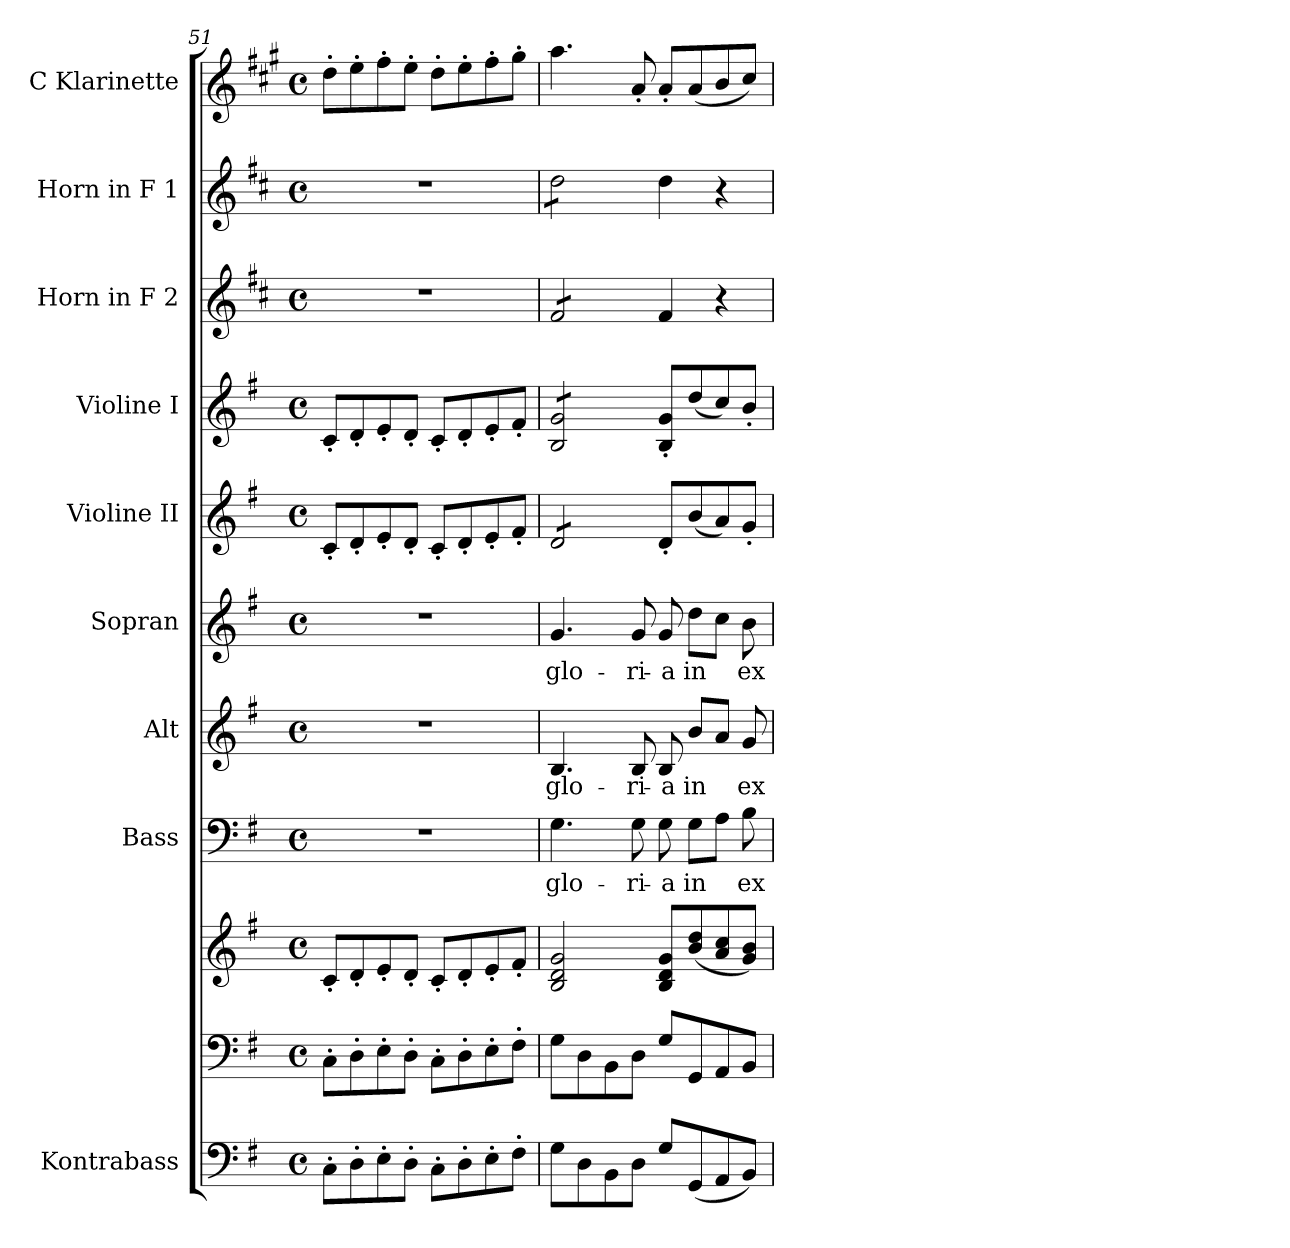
**kern	**kern	**kern	**kern	**text	**kern	**text	**kern	**text	**kern	**kern	**kern	**kern	**kern
*part10	*part9	*part9	*part8	*part8	*part7	*part7	*part6	*part6	*part5	*part4	*part3	*part2	*part1
*staff11	*staff10	*staff9	*staff8	*staff8	*staff7	*staff7	*staff6	*staff6	*staff5	*staff4	*staff3	*staff2	*staff1
*I"Kontrabass	*	*	*I"Bass	*	*I"Alt	*	*I"Sopran	*	*I"Violine II	*I"Violine I	*I"Horn in F 2	*I"Horn in F 1	*I"C Klarinette
*I'Kb.	*	*	*I'B.	*	*I'A.	*	*I'S.	*	*I'Vl. II	*I'Vl. I	*	*	*I'Kl.
*clefF4	*clefF4	*clefG2	*clefF4	*	*clefG2	*	*clefG2	*	*clefG2	*clefG2	*clefG2	*clefG2	*clefG2
*ITrd7c12	*	*	*	*	*	*	*	*	*	*	*ITrd4c7	*ITrd4c7	*ITrd1c2
*k[f#]	*k[f#]	*k[f#]	*k[f#]	*	*k[f#]	*	*k[f#]	*	*k[f#]	*k[f#]	*k[f#]	*k[f#]	*k[f#]
*G:	*G:	*G:	*G:	*	*G:	*	*G:	*	*G:	*G:	*G:	*G:	*G:
*M4/4	*M4/4	*M4/4	*M4/4	*	*M4/4	*	*M4/4	*	*M4/4	*M4/4	*M4/4	*M4/4	*M4/4
*met(c)	*met(c)	*met(c)	*met(c)	*	*met(c)	*	*met(c)	*	*met(c)	*met(c)	*met(c)	*met(c)	*met(c)
=51	=51	=51	=51	=51	=51	=51	=51	=51	=51	=51	=51	=51	=51
8CC'>\L	8C'>\L	8c'</L	1r	.	1r	.	1r	.	8c'</L	8c'</L	1r	1r	8cc'>\L
8DD'>\	8D'>\	8d'</	.	.	.	.	.	.	8d'</	8d'</	.	.	8dd'>\
8EE'>\	8E'>\	8e'</	.	.	.	.	.	.	8e'</	8e'</	.	.	8ee'>\
8DD'>\J	8D'>\J	8d'</J	.	.	.	.	.	.	8d'</J	8d'</J	.	.	8dd'>\J
8CC'>\L	8C'>\L	8c'</L	.	.	.	.	.	.	8c'</L	8c'</L	.	.	8cc'>\L
8DD'>\	8D'>\	8d'</	.	.	.	.	.	.	8d'</	8d'</	.	.	8dd'>\
8EE'>\	8E'>\	8e'</	.	.	.	.	.	.	8e'</	8e'</	.	.	8ee'>\
8FF#'>\J	8F#'>\J	8f#'</J	.	.	.	.	.	.	8f#'</J	8f#'</J	.	.	8ff#'>\J
!!LO:PB:g=z
=52	=52	=52	=52	=52	=52	=52	=52	=52	=52	=52	=52	=52	=52
!	!	!	!	!LO:LY:b	!	!LO:LY:b	!	!LO:LY:b	!	!	!	!	!
*	*	*	*	*	*	*	*	*	*tremolo	*	*	*	*
*	*	*	*	*	*	*	*	*	*	*tremolo	*	*	*
*	*	*	*	*	*	*	*	*	*	*	*tremolo	*	*
*	*	*	*	*	*	*	*	*	*	*	*	*tremolo	*
8GG\L	8G\L	2B/ 2d/ 2g/	4.G\	glo-	4.B/	glo-	4.g/	glo-	8d/L	8B/ 8g/L	8B/L	8g\L	4.gg\
8DD\	8D\	.	.	.	.	.	.	.	8d/	8B/ 8g/	8B/	8g\	.
8BBB\	8BB\	.	.	.	.	.	.	.	8d/	8B/ 8g/	8B/	8g\	.
!	!	!	!	!LO:LY:b	!	!LO:LY:b	!	!LO:LY:b	!	!	!	!	!
8DD\J	8D\J	.	8G\	-ri-	8B/	-ri-	8g/	-ri-	8d/J	8B/ 8g/J	8B/J	8g\J	8g'</
*	*	*	*	*	*	*	*	*	*	*	*	*Xtremolo	*
*	*	*	*	*	*	*	*	*	*	*	*Xtremolo	*	*
*	*	*	*	*	*	*	*	*	*	*Xtremolo	*	*	*
*	*	*	*	*	*	*	*	*	*Xtremolo	*	*	*	*
!	!	!	!	!LO:LY:b	!	!LO:LY:b	!	!LO:LY:b	!	!	!	!	!
8GG/L	8G/L	8B/ 8d/ 8g/L	8G\	-a	8B/	-a	8g/	-a	8d'</L	8B/'< 8g/'<L	4B/	4g\	8g'</L
!	!	!	!	!LO:LY:b	!	!LO:LY:b	!	!LO:LY:b	!	!	!	!	!
(<8GGG/	8GG/	(<8b/ 8dd/	8G\L	in	8b/L	in	8dd\L	in	(<8b/	(<8dd/	.	.	(<8g/
8AAA/	8AA/	8a/ 8cc/	8A\J	.	8a/J	.	8cc\J	.	8a/)	8cc/)	4r	4r	8a/
!	!	!	!	!LO:LY:b	!	!LO:LY:b	!	!LO:LY:b	!	!	!	!	!
8BBB/J)	8BB/J	8g/ 8b/J)	8B\	ex-	8g/	ex-	8b\	ex-	8g'</J	8b'</J	.	.	8b/J)
=	=	=	=	=	=	=	=	=	=	=	=	=	=
*-	*-	*-	*-	*-	*-	*-	*-	*-	*-	*-	*-	*-	*-
